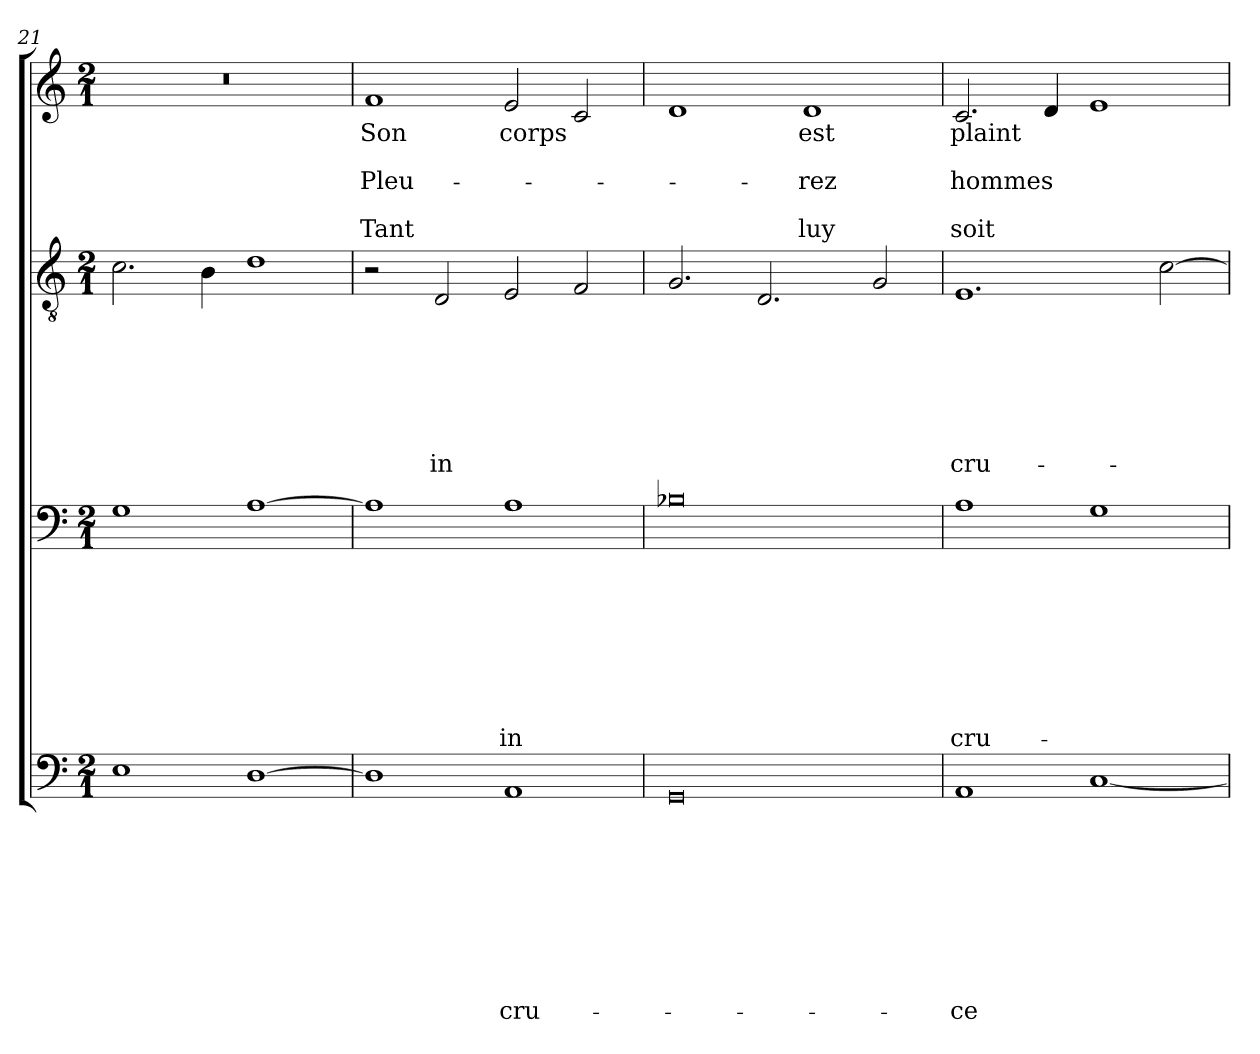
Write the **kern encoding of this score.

**kern	**text	**text	**text	**text	**text	**text	**text	**text	**text	**kern	**text	**text	**text	**text	**text	**text	**text	**text	**kern	**text	**text	**text	**text	**text	**text	**text	**kern	**text	**text	**text	**text	**text
*part4	*part4	*part4	*part4	*part4	*part4	*part4	*part4	*part4	*part4	*part3	*part3	*part3	*part3	*part3	*part3	*part3	*part3	*part3	*part2	*part2	*part2	*part2	*part2	*part2	*part2	*part2	*part1	*part1	*part1	*part1	*part1	*part1
*staff4	*staff4	*staff4	*staff4	*staff4	*staff4	*staff4	*staff4	*staff4	*staff4	*staff3	*staff3	*staff3	*staff3	*staff3	*staff3	*staff3	*staff3	*staff3	*staff2	*staff2	*staff2	*staff2	*staff2	*staff2	*staff2	*staff2	*staff1	*staff1	*staff1	*staff1	*staff1	*staff1
!!LO:LB:g=z
*clefF4	*	*	*	*	*	*	*	*	*	*clefF4	*	*	*	*	*	*	*	*	*clefGv2	*	*	*	*	*	*	*	*clefG2	*	*	*	*	*
*k[]	*	*	*	*	*	*	*	*	*	*k[]	*	*	*	*	*	*	*	*	*k[]	*	*	*	*	*	*	*	*k[]	*	*	*	*	*
*C:	*	*	*	*	*	*	*	*	*	*C:	*	*	*	*	*	*	*	*	*C:	*	*	*	*	*	*	*	*C:	*	*	*	*	*
*M2/1	*	*	*	*	*	*	*	*	*	*M2/1	*	*	*	*	*	*	*	*	*M2/1	*	*	*	*	*	*	*	*M2/1	*	*	*	*	*
=21	=21	=21	=21	=21	=21	=21	=21	=21	=21	=21	=21	=21	=21	=21	=21	=21	=21	=21	=21	=21	=21	=21	=21	=21	=21	=21	=21	=21	=21	=21	=21	=21
1E	.	.	.	.	.	.	.	.	.	1G	.	.	.	.	.	.	.	.	2.c\	.	.	.	.	.	.	.	0r	.	.	.	.	.
.	.	.	.	.	.	.	.	.	.	.	.	.	.	.	.	.	.	.	4B\	.	.	.	.	.	.	.	.	.	.	.	.	.
[1D	.	.	.	.	.	.	.	.	.	[1A	.	.	.	.	.	.	.	.	1d	.	.	.	.	.	.	.	.	.	.	.	.	.
=22	=22	=22	=22	=22	=22	=22	=22	=22	=22	=22	=22	=22	=22	=22	=22	=22	=22	=22	=22	=22	=22	=22	=22	=22	=22	=22	=22	=22	=22	=22	=22	=22
!	!	!	!	!	!	!	!	!	!	!	!	!	!	!	!	!	!	!	!	!	!	!	!	!	!	!	!	!LO:LY:b	!	!LO:LY:b	!	!LO:LY:b
1D]	.	.	.	.	.	.	.	.	.	1A]	.	.	.	.	.	.	.	.	2r	.	.	.	.	.	.	.	1f	Son	.	Pleu-	.	Tant
!	!	!	!	!	!	!	!	!	!	!	!	!	!	!	!	!	!	!	!	!	!	!	!	!	!	!LO:LY:b	!	!	!	!	!	!
.	.	.	.	.	.	.	.	.	.	.	.	.	.	.	.	.	.	.	2D/	.	.	.	.	.	.	in	.	.	.	.	.	.
!	!	!	!	!	!	!	!	!	!LO:LY:b	!	!	!	!	!	!	!	!	!LO:LY:b	!	!	!	!	!	!	!	!	!	!LO:LY:b	!	!	!	!
1AA	.	.	.	.	.	.	.	.	cru-	1A	.	.	.	.	.	.	.	in	2E/	.	.	.	.	.	.	.	2e/	corps	.	.	.	.
.	.	.	.	.	.	.	.	.	.	.	.	.	.	.	.	.	.	.	2F/	.	.	.	.	.	.	.	2c/	.	.	.	.	.
=23	=23	=23	=23	=23	=23	=23	=23	=23	=23	=23	=23	=23	=23	=23	=23	=23	=23	=23	=23	=23	=23	=23	=23	=23	=23	=23	=23	=23	=23	=23	=23	=23
0GG	.	.	.	.	.	.	.	.	.	0B-	.	.	.	.	.	.	.	.	2.G/	.	.	.	.	.	.	.	1d	.	.	.	.	.
.	.	.	.	.	.	.	.	.	.	.	.	.	.	.	.	.	.	.	2.D/	.	.	.	.	.	.	.	.	.	.	.	.	.
!	!	!	!	!	!	!	!	!	!	!	!	!	!	!	!	!	!	!	!	!	!	!	!	!	!	!	!	!LO:LY:b	!	!LO:LY:b	!	!LO:LY:b
.	.	.	.	.	.	.	.	.	.	.	.	.	.	.	.	.	.	.	.	.	.	.	.	.	.	.	1d	est	.	-rez	.	luy
.	.	.	.	.	.	.	.	.	.	.	.	.	.	.	.	.	.	.	2G/	.	.	.	.	.	.	.	.	.	.	.	.	.
=24	=24	=24	=24	=24	=24	=24	=24	=24	=24	=24	=24	=24	=24	=24	=24	=24	=24	=24	=24	=24	=24	=24	=24	=24	=24	=24	=24	=24	=24	=24	=24	=24
!	!	!	!	!	!	!	!	!	!LO:LY:b	!	!	!	!	!	!	!	!	!LO:LY:b	!	!	!	!	!	!	!	!LO:LY:b	!	!LO:LY:b	!	!LO:LY:b	!	!LO:LY:b
1AA	.	.	.	.	.	.	.	.	-ce	1A	.	.	.	.	.	.	.	cru-	1.E	.	.	.	.	.	.	cru-	2.c/	plaint	.	hommes	.	soit
.	.	.	.	.	.	.	.	.	.	.	.	.	.	.	.	.	.	.	.	.	.	.	.	.	.	.	4d/	.	.	.	.	.
[1C	.	.	.	.	.	.	.	.	.	1G	.	.	.	.	.	.	.	.	.	.	.	.	.	.	.	.	1e	.	.	.	.	.
.	.	.	.	.	.	.	.	.	.	.	.	.	.	.	.	.	.	.	[2c\	.	.	.	.	.	.	.	.	.	.	.	.	.
=	=	=	=	=	=	=	=	=	=	=	=	=	=	=	=	=	=	=	=	=	=	=	=	=	=	=	=	=	=	=	=	=
*-	*-	*-	*-	*-	*-	*-	*-	*-	*-	*-	*-	*-	*-	*-	*-	*-	*-	*-	*-	*-	*-	*-	*-	*-	*-	*-	*-	*-	*-	*-	*-	*-
